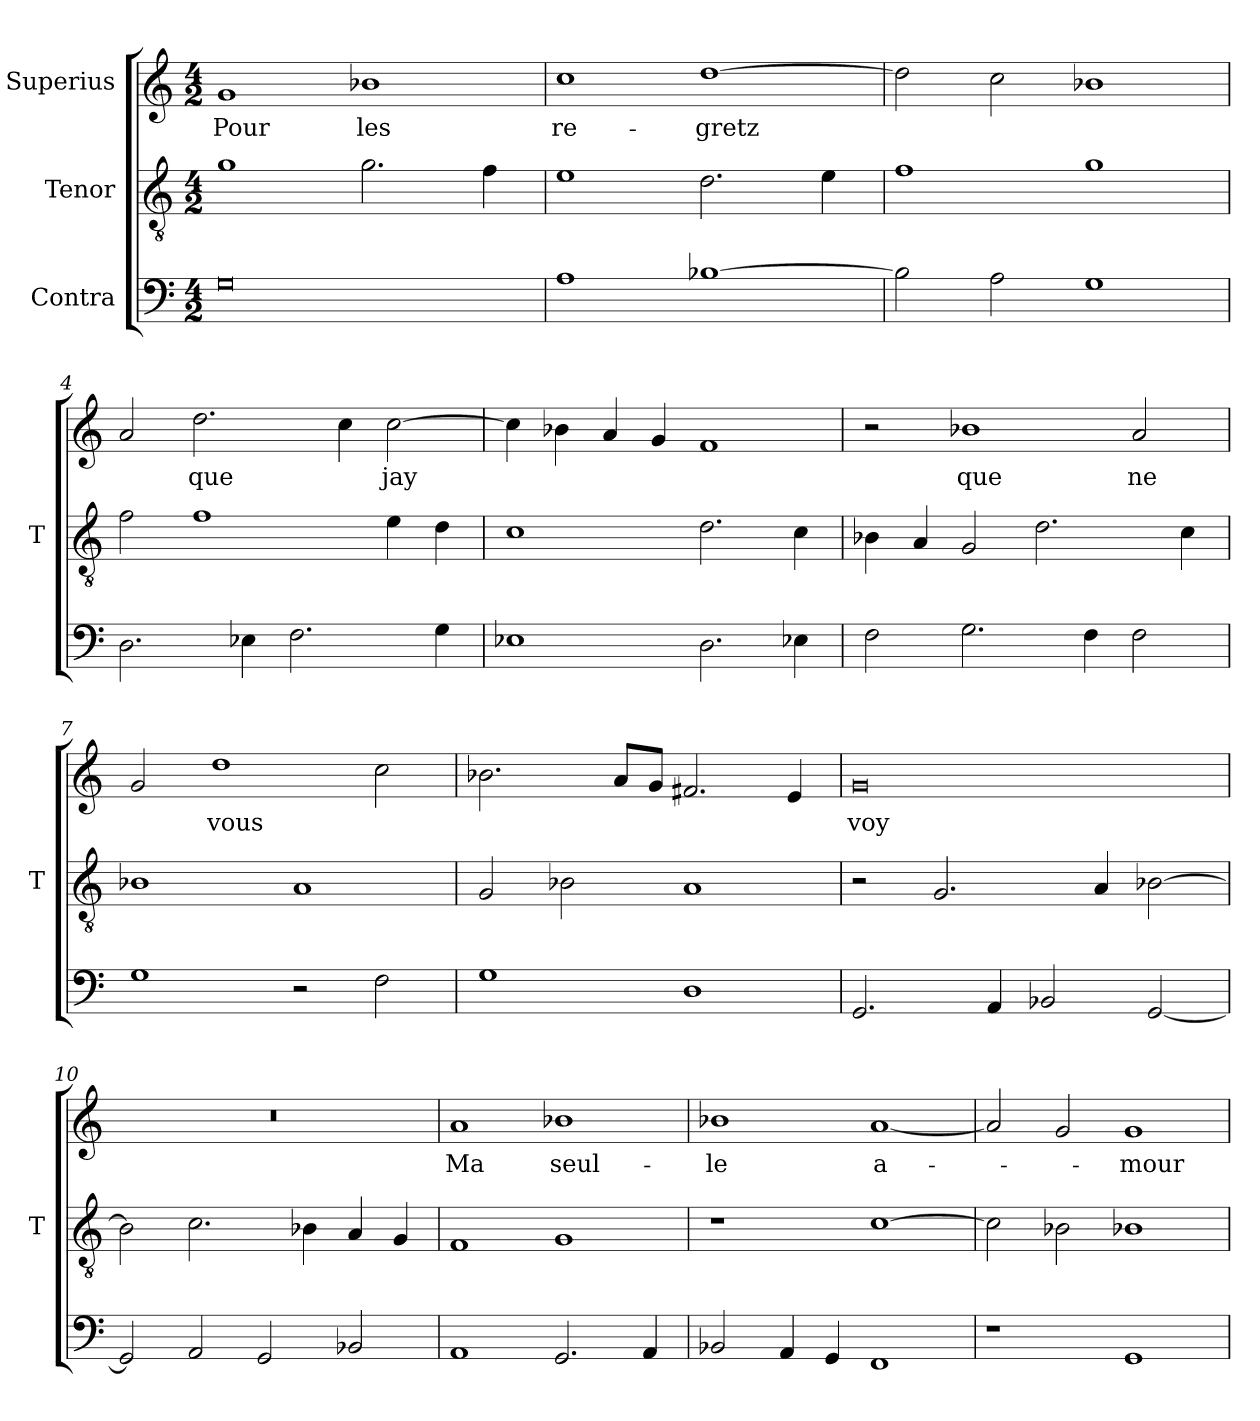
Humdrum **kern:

**kern	**kern	**kern	**text
*part3	*part2	*part1	*part1
*staff3	*staff2	*staff1	*staff1
*I"Contra	*I"Tenor	*I"Superius	*
*	*I'T	*	*
*clefF4	*clefGv2	*clefG2	*
*M4/2	*M4/2	*M4/2	*
=1	=1	=1	=1
0G	1g	1g	-Pour
.	2.g	1b-X	-les
.	4f	.	.
=2	=2	=2	=2
1A	1e	1cc	re-
[1B-X	2.d	[1dd	-gretz
.	4e	.	.
=3	=3	=3	=3
2B-]	1f	2dd]	.
2A	.	2cc	.
1G	1g	1b-X	.
=4	=4	=4	=4
2.D	2f	2a	.
.	1f	2.dd	-que
4E-X	.	.	.
2.F	.	.	.
.	.	4cc	.
.	4e	[2cc	-jay
4G	4d	.	.
=5	=5	=5	=5
1E-X	1c	4cc]	.
.	.	4b-X	.
.	.	4a	.
.	.	4g	.
2.D	2.d	1f	.
4E-X	4c	.	.
=6	=6	=6	=6
2F	4B-X	2r	.
.	4A	.	.
2.G	2G	1b-X	-que
.	2.d	.	.
4F	.	.	.
2F	.	2a	-ne
.	4c	.	.
=7	=7	=7	=7
1G	1B-X	2g	.
.	.	1dd	-vous
2r	1A	.	.
2F	.	2cc	.
=8	=8	=8	=8
1G	2G	2.b-X	.
.	2B-X	.	.
.	.	8a/L	.
.	.	8g/J	.
1D	1A	2.f#X	.
.	.	4e	.
=9	=9	=9	=9
2.GG	2r	0g	-voy
.	2.G	.	.
4AA	.	.	.
2BB-X	.	.	.
.	4A	.	.
[2GG	[2B-X	.	.
=10	=10	=10	=10
2GG]	2B-]	0r	.
2AA	2.c	.	.
2GG	.	.	.
.	4B-X	.	.
2BB-X	4A	.	.
.	4G	.	.
=11	=11	=11	=11
1AA	1F	1a	-Ma
2.GG	1G	1b-X	seul-
4AA	.	.	.
=12	=12	=12	=12
2BB-X	1r	1b-X	-le
4AA	.	.	.
4GG	.	.	.
1FF	[1c	[1a	a-
=13	=13	=13	=13
1r	2c]	2a]	.
.	2B-X	2g	.
1GG	1B-X	1g	-mour
=	=	=	=
*-	*-	*-	*-
